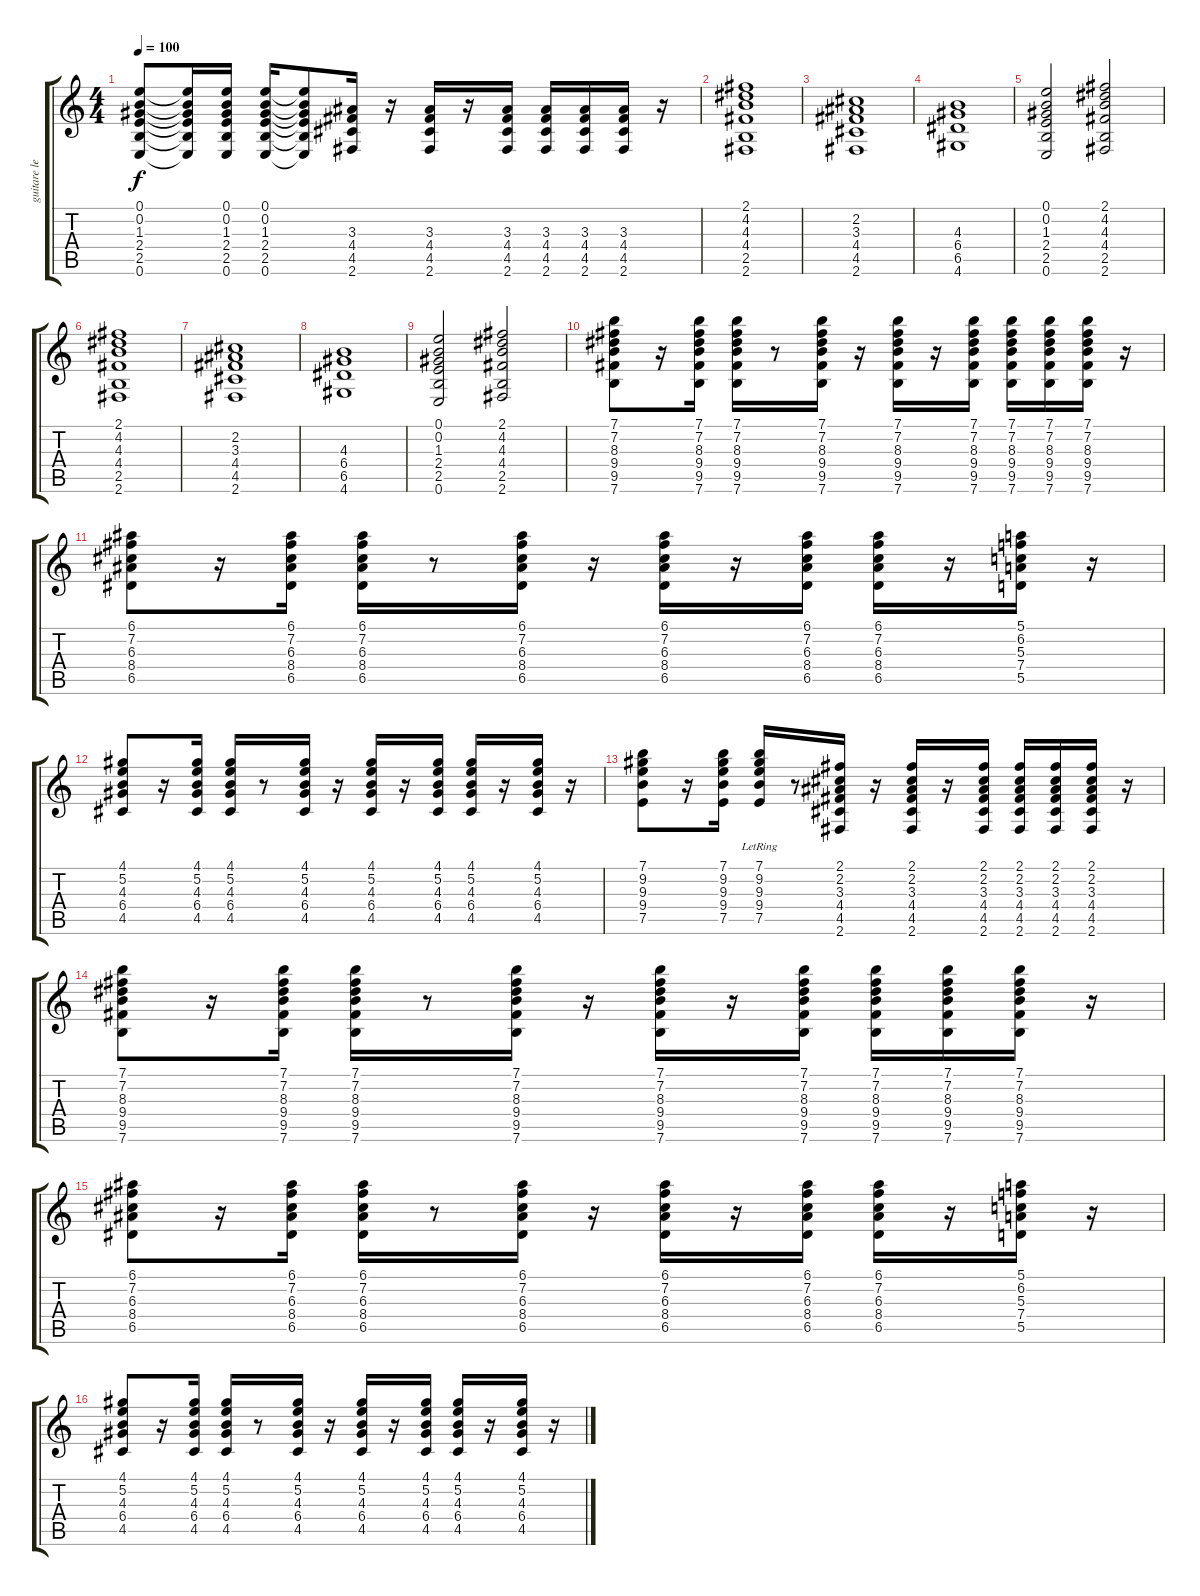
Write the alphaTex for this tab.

\track ("guitare lead" "guitare le") {instrument electricguitarjazz}
\staff {score tabs}
\tuning (E4 B3 G3 D3 A2 E2) {hide}
\ts (4 4)
\tempo 100
\clef g2
\ks c
(0.1 0.2 1.3 2.4 2.5 0.6).8{dy f} (0.1{t} 0.2{t} 1.3{t} 2.4{t} 2.5{t} 0.6{t}).16 (0.1 0.2 1.3 2.4 2.5 0.6).16 (0.1 0.2 1.3 2.4 2.5 0.6).16 (0.1{t} 0.2{t} 1.3{t} 2.4{t} 2.5{t} 0.6{t}).8 (3.3 4.4 4.5 2.6).16 r.16 (3.3 4.4 4.5 2.6).16 r.16 (3.3 4.4 4.5 2.6).16 (3.3 4.4 4.5 2.6).16 (3.3 4.4 4.5 2.6).16 (3.3 4.4 4.5 2.6).16 r.16 |
(2.1 4.2 4.3 4.4 2.5 2.6).1 |
(2.2 3.3 4.4 4.5 2.6).1 |
(4.3 6.4 6.5 4.6).1 |
(0.1 0.2 1.3 2.4 2.5 0.6).2 (2.1 4.2 4.3 4.4 2.5 2.6).2 |
(2.1 4.2 4.3 4.4 2.5 2.6).1 |
(2.2 3.3 4.4 4.5 2.6).1 |
(4.3 6.4 6.5 4.6).1 |
(0.1 0.2 1.3 2.4 2.5 0.6).2 (2.1 4.2 4.3 4.4 2.5 2.6).2 |
(7.1 7.2 8.3 9.4 9.5 7.6).8 r.16 (7.1 7.2 8.3 9.4 9.5 7.6).16 (7.1 7.2 8.3 9.4 9.5 7.6).16 r.8 (7.1 7.2 8.3 9.4 9.5 7.6).16 r.16 (7.1 7.2 8.3 9.4 9.5 7.6).16 r.16 (7.1 7.2 8.3 9.4 9.5 7.6).16 (7.1 7.2 8.3 9.4 9.5 7.6).16 (7.1 7.2 8.3 9.4 9.5 7.6).16 (7.1 7.2 8.3 9.4 9.5 7.6).16 r.16 |
(6.1 7.2 6.3 8.4 6.5).8 r.16 (6.1 7.2 6.3 8.4 6.5).16 (6.1 7.2 6.3 8.4 6.5).16 r.8 (6.1 7.2 6.3 8.4 6.5).16 r.16 (6.1 7.2 6.3 8.4 6.5).16 r.16 (6.1 7.2 6.3 8.4 6.5).16 (6.1 7.2 6.3 8.4 6.5).16 r.16 (5.1 6.2 5.3 7.4 5.5).16 r.16 |
(4.1 5.2 4.3 6.4 4.5).8 r.16 (4.1 5.2 4.3 6.4 4.5).16 (4.1 5.2 4.3 6.4 4.5).16 r.8 (4.1 5.2 4.3 6.4 4.5).16 r.16 (4.1 5.2 4.3 6.4 4.5).16 r.16 (4.1 5.2 4.3 6.4 4.5).16 (4.1 5.2 4.3 6.4 4.5).16 r.16 (4.1 5.2 4.3 6.4 4.5).16 r.16 |
(7.1 9.2 9.3 9.4 7.5).8 r.16 (7.1 9.2 9.3 9.4 7.5).16 (7.1{lr} 9.2 9.3 9.4 7.5).16 r.8 (2.1 2.2 3.3 4.4 4.5 2.6).16 r.16 (2.1 2.2 3.3 4.4 4.5 2.6).16 r.16 (2.1 2.2 3.3 4.4 4.5 2.6).16 (2.1 2.2 3.3 4.4 4.5 2.6).16 (2.1 2.2 3.3 4.4 4.5 2.6).16 (2.1 2.2 3.3 4.4 4.5 2.6).16 r.16 |
(7.1 7.2 8.3 9.4 9.5 7.6).8 r.16 (7.1 7.2 8.3 9.4 9.5 7.6).16 (7.1 7.2 8.3 9.4 9.5 7.6).16 r.8 (7.1 7.2 8.3 9.4 9.5 7.6).16 r.16 (7.1 7.2 8.3 9.4 9.5 7.6).16 r.16 (7.1 7.2 8.3 9.4 9.5 7.6).16 (7.1 7.2 8.3 9.4 9.5 7.6).16 (7.1 7.2 8.3 9.4 9.5 7.6).16 (7.1 7.2 8.3 9.4 9.5 7.6).16 r.16 |
(6.1 7.2 6.3 8.4 6.5).8 r.16 (6.1 7.2 6.3 8.4 6.5).16 (6.1 7.2 6.3 8.4 6.5).16 r.8 (6.1 7.2 6.3 8.4 6.5).16 r.16 (6.1 7.2 6.3 8.4 6.5).16 r.16 (6.1 7.2 6.3 8.4 6.5).16 (6.1 7.2 6.3 8.4 6.5).16 r.16 (5.1 6.2 5.3 7.4 5.5).16 r.16 |
(4.1 5.2 4.3 6.4 4.5).8 r.16 (4.1 5.2 4.3 6.4 4.5).16 (4.1 5.2 4.3 6.4 4.5).16 r.8 (4.1 5.2 4.3 6.4 4.5).16 r.16 (4.1 5.2 4.3 6.4 4.5).16 r.16 (4.1 5.2 4.3 6.4 4.5).16 (4.1 5.2 4.3 6.4 4.5).16 r.16 (4.1 5.2 4.3 6.4 4.5).16 r.16
